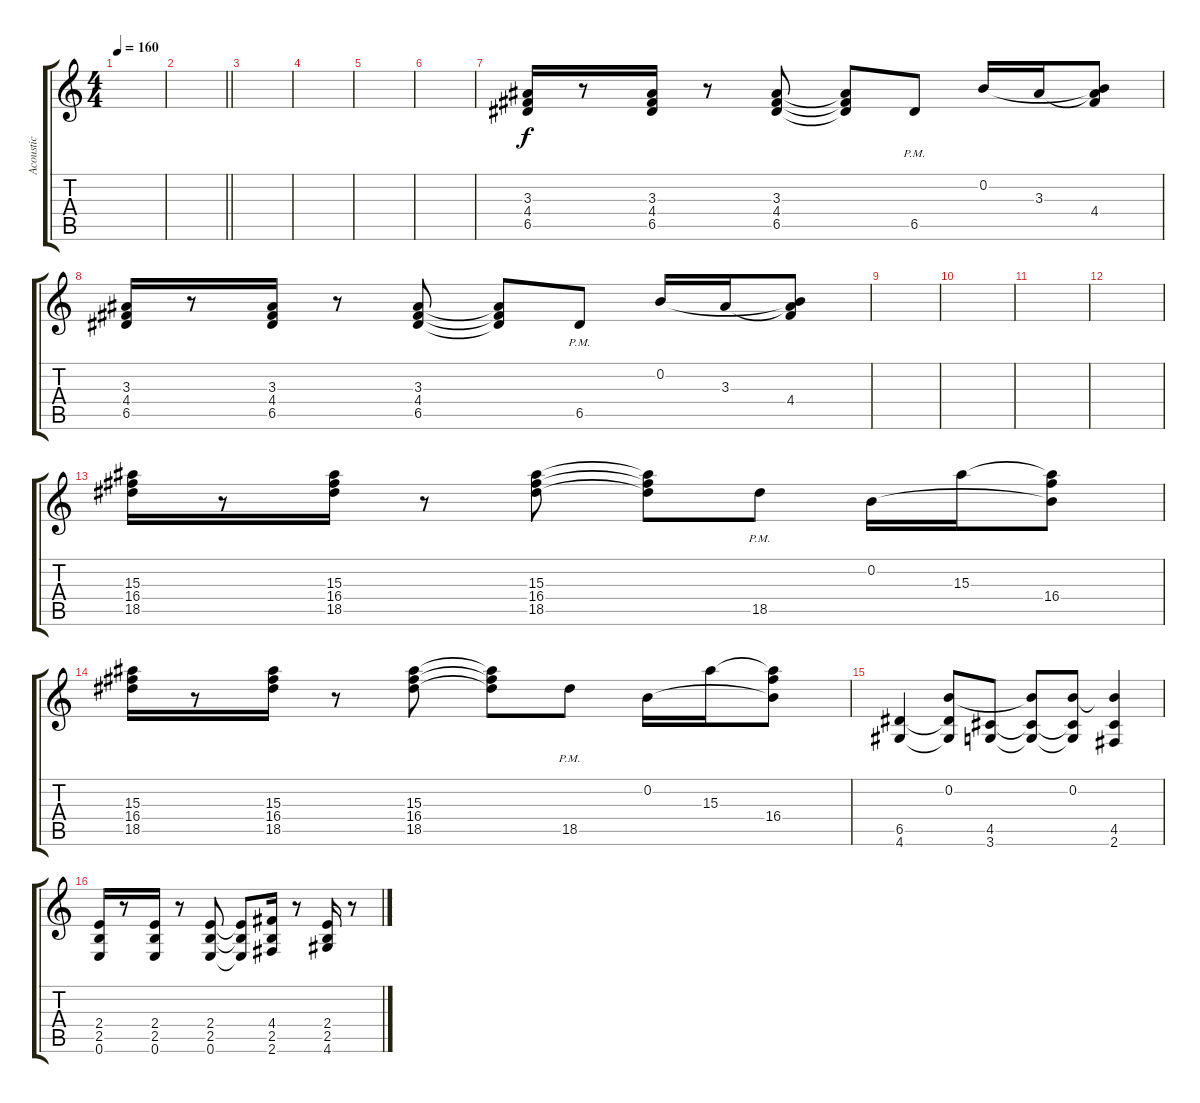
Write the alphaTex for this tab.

\track ("Acoustic" "Acoustic") {instrument acousticguitarnylon}
\staff {score tabs}
\tuning (E4 B3 G3 D3 A2 E2) {hide}
\ts (4 4)
\tempo 160
\clef g2
\ks c
|
\barLineRight lightlight
|
|
|
|
|
(3.3 4.4 6.5).16 r.8 (3.3 4.4 6.5).16 r.8 (3.3 4.4 6.5).8 (3.3{t} 4.4{t} 6.5{t}).8 6.5{pm}.8 0.2.16 3.3.16 (0.2{t} 3.3{t} 4.4).8 |
(3.3 4.4 6.5).16 r.8 (3.3 4.4 6.5).16 r.8 (3.3 4.4 6.5).8 (3.3{t} 4.4{t} 6.5{t}).8 6.5{pm}.8 0.2.16 3.3.16 (0.2{t} 3.3{t} 4.4).8 |
|
|
|
|
(15.3 16.4 18.5).16 r.8 (15.3 16.4 18.5).16 r.8 (15.3 16.4 18.5).8 (15.3{t} 16.4{t} 18.5{t}).8 18.5{pm}.8 0.2.16 15.3.16 (0.2{t} 15.3{t} 16.4).8 |
(15.3 16.4 18.5).16 r.8 (15.3 16.4 18.5).16 r.8 (15.3 16.4 18.5).8 (15.3{t} 16.4{t} 18.5{t}).8 18.5{pm}.8 0.2.16 15.3.16 (0.2{t} 15.3{t} 16.4).8 |
(6.5 4.6).4 (0.2 6.5{t} 4.6{t}).8 (4.5 3.6).8 (0.2{t} 4.5{t} 3.6{t}).8 (0.2 4.5{t} 3.6{t}).8 (0.2{t} 4.5 2.6).4 |
(2.4 2.5 0.6).16 r.8 (2.4 2.5 0.6).16 r.8 (2.4 2.5 0.6).8 (2.4{t} 2.5{t} 0.6{t}).8 (4.4 2.5 2.6).16 r.8 (2.4 2.5 4.6).16 r.8
